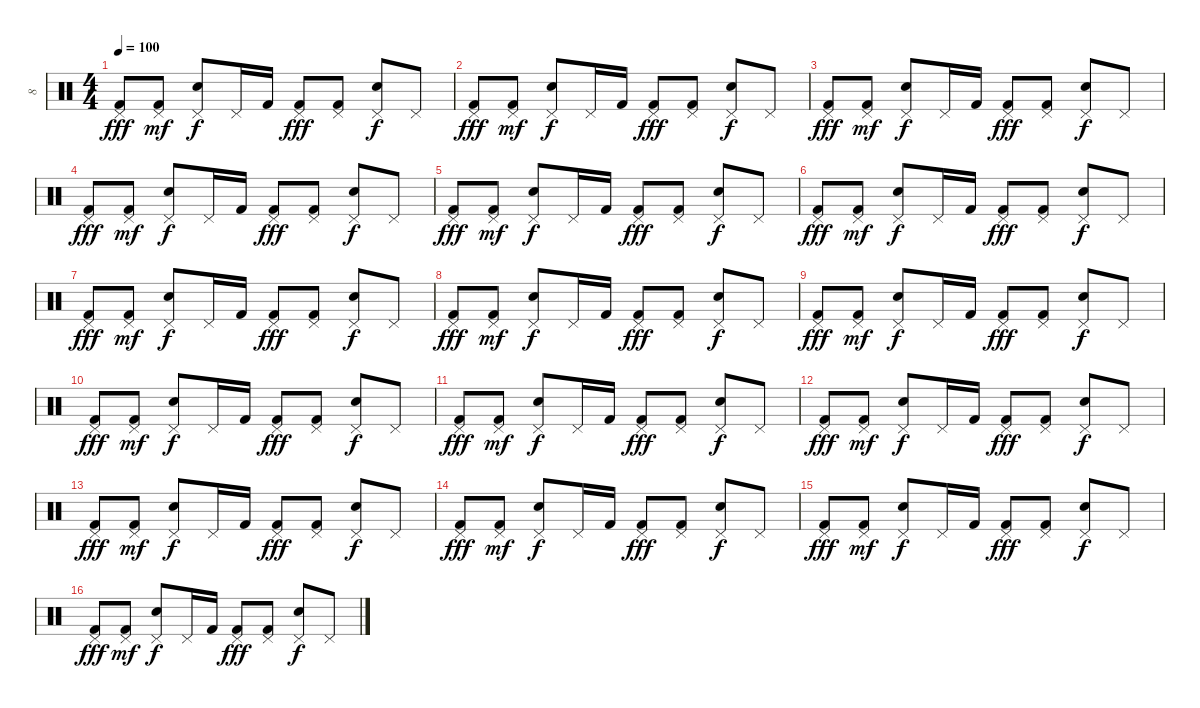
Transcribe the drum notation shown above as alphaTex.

\track ("8" "8") {instrument percussion}
\staff {score}
\articulation defaults
\ts (4 4)
\tempo 100
\clef neutral
\ks c
("Pedal Hi-Hat (hit)" "Kick (hit) 2").8{dy fff} ("Pedal Hi-Hat (hit)" "Kick (hit) 2").8{dy mf} ("Pedal Hi-Hat (hit)" "Snare (hit) 2").8{dy f} "Pedal Hi-Hat (hit)".16 "Kick (hit) 2".16 ("Pedal Hi-Hat (hit)" "Kick (hit) 2").8{dy fff} ("Pedal Hi-Hat (hit)" "Kick (hit) 2").8 ("Pedal Hi-Hat (hit)" "Snare (hit) 2").8{dy f} "Pedal Hi-Hat (hit)".8 |
("Pedal Hi-Hat (hit)" "Kick (hit) 2").8{dy fff} ("Pedal Hi-Hat (hit)" "Kick (hit) 2").8{dy mf} ("Pedal Hi-Hat (hit)" "Snare (hit) 2").8{dy f} "Pedal Hi-Hat (hit)".16 "Kick (hit) 2".16 ("Pedal Hi-Hat (hit)" "Kick (hit) 2").8{dy fff} ("Pedal Hi-Hat (hit)" "Kick (hit) 2").8 ("Pedal Hi-Hat (hit)" "Snare (hit) 2").8{dy f} "Pedal Hi-Hat (hit)".8 |
("Pedal Hi-Hat (hit)" "Kick (hit) 2").8{dy fff} ("Pedal Hi-Hat (hit)" "Kick (hit) 2").8{dy mf} ("Pedal Hi-Hat (hit)" "Snare (hit) 2").8{dy f} "Pedal Hi-Hat (hit)".16 "Kick (hit) 2".16 ("Pedal Hi-Hat (hit)" "Kick (hit) 2").8{dy fff} ("Pedal Hi-Hat (hit)" "Kick (hit) 2").8 ("Pedal Hi-Hat (hit)" "Snare (hit) 2").8{dy f} "Pedal Hi-Hat (hit)".8 |
("Pedal Hi-Hat (hit)" "Kick (hit) 2").8{dy fff} ("Pedal Hi-Hat (hit)" "Kick (hit) 2").8{dy mf} ("Pedal Hi-Hat (hit)" "Snare (hit) 2").8{dy f} "Pedal Hi-Hat (hit)".16 "Kick (hit) 2".16 ("Pedal Hi-Hat (hit)" "Kick (hit) 2").8{dy fff} ("Pedal Hi-Hat (hit)" "Kick (hit) 2").8 ("Pedal Hi-Hat (hit)" "Snare (hit) 2").8{dy f} "Pedal Hi-Hat (hit)".8 |
("Pedal Hi-Hat (hit)" "Kick (hit) 2").8{dy fff} ("Pedal Hi-Hat (hit)" "Kick (hit) 2").8{dy mf} ("Pedal Hi-Hat (hit)" "Snare (hit) 2").8{dy f} "Pedal Hi-Hat (hit)".16 "Kick (hit) 2".16 ("Pedal Hi-Hat (hit)" "Kick (hit) 2").8{dy fff} ("Pedal Hi-Hat (hit)" "Kick (hit) 2").8 ("Pedal Hi-Hat (hit)" "Snare (hit) 2").8{dy f} "Pedal Hi-Hat (hit)".8 |
("Pedal Hi-Hat (hit)" "Kick (hit) 2").8{dy fff} ("Pedal Hi-Hat (hit)" "Kick (hit) 2").8{dy mf} ("Pedal Hi-Hat (hit)" "Snare (hit) 2").8{dy f} "Pedal Hi-Hat (hit)".16 "Kick (hit) 2".16 ("Pedal Hi-Hat (hit)" "Kick (hit) 2").8{dy fff} ("Pedal Hi-Hat (hit)" "Kick (hit) 2").8 ("Pedal Hi-Hat (hit)" "Snare (hit) 2").8{dy f} "Pedal Hi-Hat (hit)".8 |
("Pedal Hi-Hat (hit)" "Kick (hit) 2").8{dy fff} ("Pedal Hi-Hat (hit)" "Kick (hit) 2").8{dy mf} ("Pedal Hi-Hat (hit)" "Snare (hit) 2").8{dy f} "Pedal Hi-Hat (hit)".16 "Kick (hit) 2".16 ("Pedal Hi-Hat (hit)" "Kick (hit) 2").8{dy fff} ("Pedal Hi-Hat (hit)" "Kick (hit) 2").8 ("Pedal Hi-Hat (hit)" "Snare (hit) 2").8{dy f} "Pedal Hi-Hat (hit)".8 |
("Pedal Hi-Hat (hit)" "Kick (hit) 2").8{dy fff} ("Pedal Hi-Hat (hit)" "Kick (hit) 2").8{dy mf} ("Pedal Hi-Hat (hit)" "Snare (hit) 2").8{dy f} "Pedal Hi-Hat (hit)".16 "Kick (hit) 2".16 ("Pedal Hi-Hat (hit)" "Kick (hit) 2").8{dy fff} ("Pedal Hi-Hat (hit)" "Kick (hit) 2").8 ("Pedal Hi-Hat (hit)" "Snare (hit) 2").8{dy f} "Pedal Hi-Hat (hit)".8 |
("Pedal Hi-Hat (hit)" "Kick (hit) 2").8{dy fff} ("Pedal Hi-Hat (hit)" "Kick (hit) 2").8{dy mf} ("Pedal Hi-Hat (hit)" "Snare (hit) 2").8{dy f} "Pedal Hi-Hat (hit)".16 "Kick (hit) 2".16 ("Pedal Hi-Hat (hit)" "Kick (hit) 2").8{dy fff} ("Pedal Hi-Hat (hit)" "Kick (hit) 2").8 ("Pedal Hi-Hat (hit)" "Snare (hit) 2").8{dy f} "Pedal Hi-Hat (hit)".8 |
("Pedal Hi-Hat (hit)" "Kick (hit) 2").8{dy fff} ("Pedal Hi-Hat (hit)" "Kick (hit) 2").8{dy mf} ("Pedal Hi-Hat (hit)" "Snare (hit) 2").8{dy f} "Pedal Hi-Hat (hit)".16 "Kick (hit) 2".16 ("Pedal Hi-Hat (hit)" "Kick (hit) 2").8{dy fff} ("Pedal Hi-Hat (hit)" "Kick (hit) 2").8 ("Pedal Hi-Hat (hit)" "Snare (hit) 2").8{dy f} "Pedal Hi-Hat (hit)".8 |
("Pedal Hi-Hat (hit)" "Kick (hit) 2").8{dy fff} ("Pedal Hi-Hat (hit)" "Kick (hit) 2").8{dy mf} ("Pedal Hi-Hat (hit)" "Snare (hit) 2").8{dy f} "Pedal Hi-Hat (hit)".16 "Kick (hit) 2".16 ("Pedal Hi-Hat (hit)" "Kick (hit) 2").8{dy fff} ("Pedal Hi-Hat (hit)" "Kick (hit) 2").8 ("Pedal Hi-Hat (hit)" "Snare (hit) 2").8{dy f} "Pedal Hi-Hat (hit)".8 |
("Pedal Hi-Hat (hit)" "Kick (hit) 2").8{dy fff} ("Pedal Hi-Hat (hit)" "Kick (hit) 2").8{dy mf} ("Pedal Hi-Hat (hit)" "Snare (hit) 2").8{dy f} "Pedal Hi-Hat (hit)".16 "Kick (hit) 2".16 ("Pedal Hi-Hat (hit)" "Kick (hit) 2").8{dy fff} ("Pedal Hi-Hat (hit)" "Kick (hit) 2").8 ("Pedal Hi-Hat (hit)" "Snare (hit) 2").8{dy f} "Pedal Hi-Hat (hit)".8 |
("Pedal Hi-Hat (hit)" "Kick (hit) 2").8{dy fff} ("Pedal Hi-Hat (hit)" "Kick (hit) 2").8{dy mf} ("Pedal Hi-Hat (hit)" "Snare (hit) 2").8{dy f} "Pedal Hi-Hat (hit)".16 "Kick (hit) 2".16 ("Pedal Hi-Hat (hit)" "Kick (hit) 2").8{dy fff} ("Pedal Hi-Hat (hit)" "Kick (hit) 2").8 ("Pedal Hi-Hat (hit)" "Snare (hit) 2").8{dy f} "Pedal Hi-Hat (hit)".8 |
("Pedal Hi-Hat (hit)" "Kick (hit) 2").8{dy fff} ("Pedal Hi-Hat (hit)" "Kick (hit) 2").8{dy mf} ("Pedal Hi-Hat (hit)" "Snare (hit) 2").8{dy f} "Pedal Hi-Hat (hit)".16 "Kick (hit) 2".16 ("Pedal Hi-Hat (hit)" "Kick (hit) 2").8{dy fff} ("Pedal Hi-Hat (hit)" "Kick (hit) 2").8 ("Pedal Hi-Hat (hit)" "Snare (hit) 2").8{dy f} "Pedal Hi-Hat (hit)".8 |
("Pedal Hi-Hat (hit)" "Kick (hit) 2").8{dy fff} ("Pedal Hi-Hat (hit)" "Kick (hit) 2").8{dy mf} ("Pedal Hi-Hat (hit)" "Snare (hit) 2").8{dy f} "Pedal Hi-Hat (hit)".16 "Kick (hit) 2".16 ("Pedal Hi-Hat (hit)" "Kick (hit) 2").8{dy fff} ("Pedal Hi-Hat (hit)" "Kick (hit) 2").8 ("Pedal Hi-Hat (hit)" "Snare (hit) 2").8{dy f} "Pedal Hi-Hat (hit)".8 |
("Pedal Hi-Hat (hit)" "Kick (hit) 2").8{dy fff} ("Pedal Hi-Hat (hit)" "Kick (hit) 2").8{dy mf} ("Pedal Hi-Hat (hit)" "Snare (hit) 2").8{dy f} "Pedal Hi-Hat (hit)".16 "Kick (hit) 2".16 ("Pedal Hi-Hat (hit)" "Kick (hit) 2").8{dy fff} ("Pedal Hi-Hat (hit)" "Kick (hit) 2").8 ("Pedal Hi-Hat (hit)" "Snare (hit) 2").8{dy f} "Pedal Hi-Hat (hit)".8
